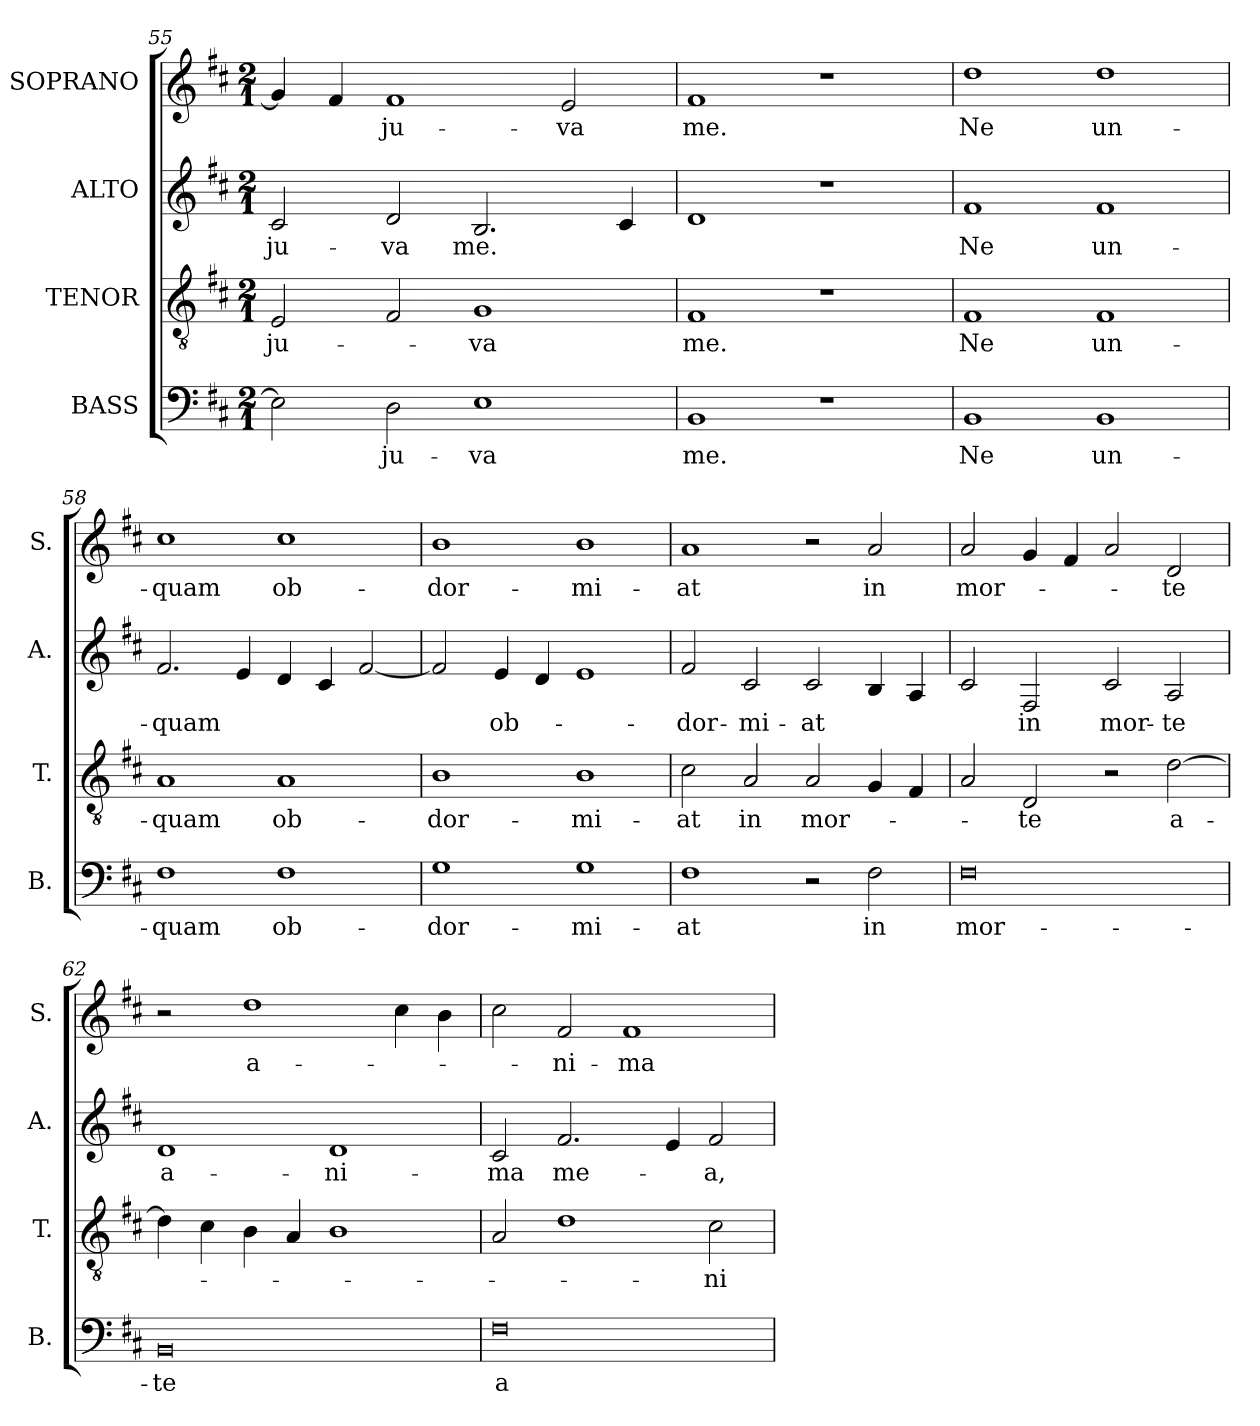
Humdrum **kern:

**kern	**text	**kern	**text	**kern	**text	**kern	**text
*part4	*part4	*part3	*part3	*part2	*part2	*part1	*part1
*staff4	*staff4	*staff3	*staff3	*staff2	*staff2	*staff1	*staff1
*I"BASS	*	*I"TENOR	*	*I"ALTO	*	*I"SOPRANO	*
*I'B.	*	*I'T.	*	*I'A.	*	*I'S.	*
*clefF4	*	*clefGv2	*	*clefG2	*	*clefG2	*
*	*	*ITrd7c12	*	*	*	*	*
*k[f#c#]	*	*k[f#c#]	*	*k[f#c#]	*	*k[f#c#]	*
*D:	*	*D:	*	*D:	*	*D:	*
*M2/1	*	*M2/1	*	*M2/1	*	*M2/1	*
=55	=55	=55	=55	=55	=55	=55	=55
!	!	!	!LO:LY:b:color=#000000	!	!	!	!
!	!	!	!	!	!LO:LY:b:color=#000000	!	!
2Ei\]	.	2EEi/	-ju-	2c#i/	-ju-	4gi/]	.
.	.	.	.	.	.	4f#i/	.
!	!LO:LY:b:color=#000000	!	!	!	!	!	!
!	!	!	!	!	!LO:LY:b:color=#000000	!	!
!	!	!	!	!	!	!	!LO:LY:b:color=#000000
2Di\	-ju-	2FF#i/	.	2di/	-va	1f#i	-ju-
!	!LO:LY:b:color=#000000	!	!	!	!	!	!
!	!	!	!LO:LY:b:color=#000000	!	!	!	!
!	!	!	!	!	!LO:LY:b:color=#000000	!	!
1Ei	-va	1GGi	-va	2.Bi/	me.	.	.
!	!	!	!	!	!	!	!LO:LY:b:color=#000000
.	.	.	.	.	.	2ei/	-va
.	.	.	.	4c#i/	.	.	.
=56	=56	=56	=56	=56	=56	=56	=56
!	!LO:LY:b:color=#000000	!	!	!	!	!	!
!	!	!	!LO:LY:b:color=#000000	!	!	!	!
!	!	!	!	!	!	!	!LO:LY:b:color=#000000
1BBi	me.	1FF#i	me.	1di	.	1f#i	me.
1r	.	1r	.	1r	.	1r	.
=57	=57	=57	=57	=57	=57	=57	=57
!	!LO:LY:b:color=#000000	!	!	!	!	!	!
!	!	!	!LO:LY:b:color=#000000	!	!	!	!
!	!	!	!	!	!LO:LY:b:color=#000000	!	!
!	!	!	!	!	!	!	!LO:LY:b:color=#000000
1BBi	Ne	1FF#i	Ne	1f#i	Ne	1ddi	Ne
!	!LO:LY:b:color=#000000	!	!	!	!	!	!
!	!	!	!LO:LY:b:color=#000000	!	!	!	!
!	!	!	!	!	!LO:LY:b:color=#000000	!	!
!	!	!	!	!	!	!	!LO:LY:b:color=#000000
1BBi	un-	1FF#i	un-	1f#i	un-	1ddi	un-
=58	=58	=58	=58	=58	=58	=58	=58
!	!LO:LY:b:color=#000000	!	!	!	!	!	!
!	!	!	!LO:LY:b:color=#000000	!	!	!	!
!	!	!	!	!	!LO:LY:b:color=#000000	!	!
!	!	!	!	!	!	!	!LO:LY:b:color=#000000
1F#i	-quam	1AAi	-quam	2.f#i/	-quam	1cc#i	-quam
.	.	.	.	4ei/	.	.	.
!	!LO:LY:b:color=#000000	!	!	!	!	!	!
!	!	!	!LO:LY:b:color=#000000	!	!	!	!
!	!	!	!	!	!	!	!LO:LY:b:color=#000000
1F#i	ob-	1AAi	ob-	4di/	.	1cc#i	ob-
.	.	.	.	4c#i/	.	.	.
.	.	.	.	[2f#i/	.	.	.
=59	=59	=59	=59	=59	=59	=59	=59
!	!LO:LY:b:color=#000000	!	!	!	!	!	!
!	!	!	!LO:LY:b:color=#000000	!	!	!	!
!	!	!	!	!	!	!	!LO:LY:b:color=#000000
1Gi	-dor-	1BBi	-dor-	2f#i/]	.	1bi	-dor-
!	!	!	!	!	!LO:LY:b:color=#000000	!	!
.	.	.	.	4ei/	ob-	.	.
.	.	.	.	4di/	.	.	.
!	!LO:LY:b:color=#000000	!	!	!	!	!	!
!	!	!	!LO:LY:b:color=#000000	!	!	!	!
!	!	!	!	!	!	!	!LO:LY:b:color=#000000
1Gi	-mi-	1BBi	-mi-	1ei	.	1bi	-mi-
=60	=60	=60	=60	=60	=60	=60	=60
!	!LO:LY:b:color=#000000	!	!	!	!	!	!
!	!	!	!LO:LY:b:color=#000000	!	!	!	!
!	!	!	!	!	!LO:LY:b:color=#000000	!	!
!	!	!	!	!	!	!	!LO:LY:b:color=#000000
1F#i	-at	2C#i\	-at	2f#i/	-dor-	1ai	-at
!	!	!	!LO:LY:b:color=#000000	!	!	!	!
!	!	!	!	!	!LO:LY:b:color=#000000	!	!
.	.	2AAi/	in	2c#i/	-mi-	.	.
!	!	!	!LO:LY:b:color=#000000	!	!	!	!
!	!	!	!	!	!LO:LY:b:color=#000000	!	!
2r	.	2AAi/	mor-	2c#i/	-at	2r	.
!	!LO:LY:b:color=#000000	!	!	!	!	!	!
!	!	!	!	!	!	!	!LO:LY:b:color=#000000
2F#i\	in	4GGi/	.	4Bi/	.	2ai/	in
.	.	4FF#i/	.	4Ai/	.	.	.
!!LO:LB:g=z
=61	=61	=61	=61	=61	=61	=61	=61
!	!LO:LY:b:color=#000000	!	!	!	!	!	!
!	!	!	!	!	!	!	!LO:LY:b:color=#000000
0F#i	mor-	2AAi/	.	2c#i/	.	2ai/	mor-
!	!	!	!LO:LY:b:color=#000000	!	!	!	!
!	!	!	!	!	!LO:LY:b:color=#000000	!	!
.	.	2DDi/	-te	2F#i/	in	4gi/	.
.	.	.	.	.	.	4f#i/	.
!	!	!	!	!	!LO:LY:b:color=#000000	!	!
.	.	2r	.	2c#i/	mor-	2ai/	.
!	!	!	!LO:LY:b:color=#000000	!	!	!	!
!	!	!	!	!	!LO:LY:b:color=#000000	!	!
!	!	!	!	!	!	!	!LO:LY:b:color=#000000
.	.	[2Di\	a-	2Ai/	-te	2di/	-te
=62	=62	=62	=62	=62	=62	=62	=62
!	!LO:LY:b:color=#000000	!	!	!	!	!	!
!	!	!	!	!	!LO:LY:b:color=#000000	!	!
0BBi	-te	4Di\]	.	1di	a-	2r	.
.	.	4C#i\	.	.	.	.	.
!	!	!	!	!	!	!	!LO:LY:b:color=#000000
.	.	4BBi\	.	.	.	1ddi	a-
.	.	4AAi/	.	.	.	.	.
!	!	!	!	!	!LO:LY:b:color=#000000	!	!
.	.	1BBi	.	1di	-ni-	.	.
.	.	.	.	.	.	4cc#i\	.
.	.	.	.	.	.	4bi\	.
=63	=63	=63	=63	=63	=63	=63	=63
!	!LO:LY:b:color=#000000	!	!	!	!	!	!
!	!	!	!	!	!LO:LY:b:color=#000000	!	!
0F#i	a-	2AAi/	.	2c#i/	-ma	2cc#i\	.
!	!	!	!	!	!LO:LY:b:color=#000000	!	!
!	!	!	!	!	!	!	!LO:LY:b:color=#000000
.	.	1Di	.	2.f#i/	me-	2f#i/	-ni-
!	!	!	!	!	!	!	!LO:LY:b:color=#000000
.	.	.	.	.	.	1f#i	-ma
.	.	.	.	4ei/	.	.	.
!	!	!	!LO:LY:b:color=#000000	!	!	!	!
!	!	!	!	!	!LO:LY:b:color=#000000	!	!
.	.	2C#i\	-ni-	2f#i/	-a,	.	.
=	=	=	=	=	=	=	=
*-	*-	*-	*-	*-	*-	*-	*-
